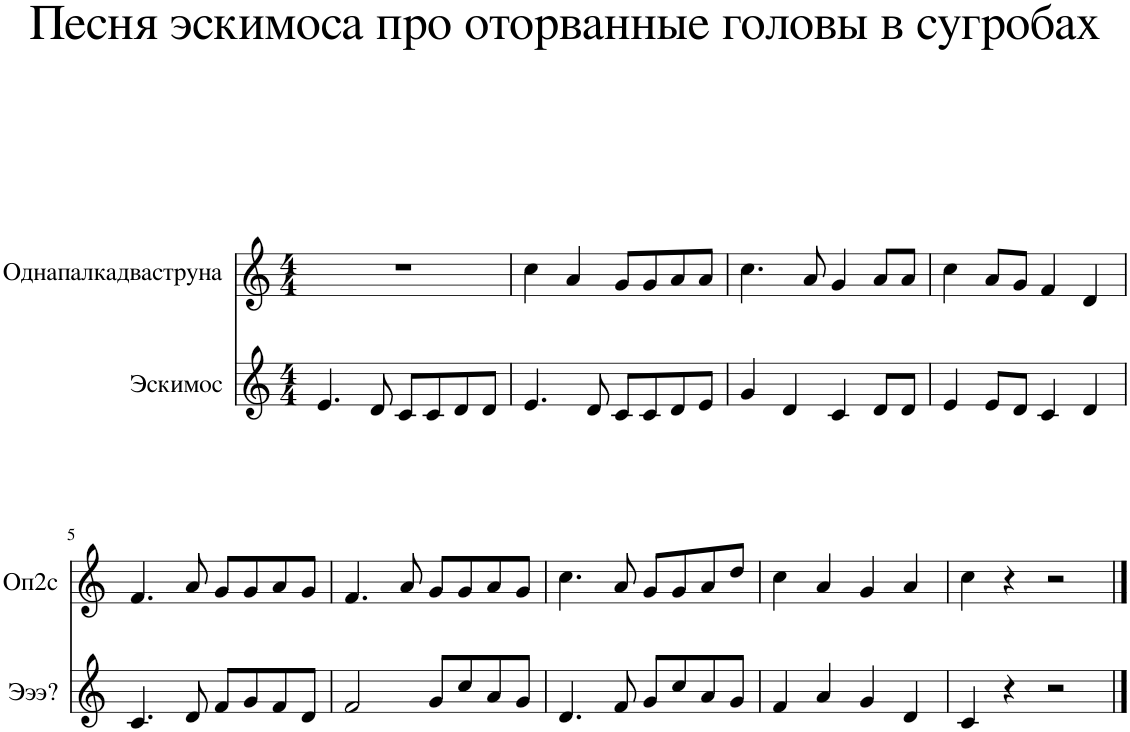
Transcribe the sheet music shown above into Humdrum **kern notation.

**kern	**kern
*part2	*part1
*staff2	*staff1
*I"Эскимос	*I"Однапалкадваструна
*clefG2	*clefG2
*k[]	*k[]
*M4/4	*M4/4
=1	=1
4.e/	1r
8d/	.
8c/L	.
8c/	.
8d/	.
8d/J	.
=2	=2
4.e/	4cc\
.	4a/
8d/	.
8c/L	8g/L
8c/	8g/
8d/	8a/
8e/J	8a/J
=3	=3
4g/	4.cc\
4d/	.
.	8a/
4c/	4g/
8d/L	8a/L
8d/J	8a/J
=4	=4
4e/	4cc\
8e/L	8a/L
8d/J	8g/J
4c/	4f/
4d/	4d/
!!LO:LB:g=z
=5	=5
4.c/	4.f/
8d/	8a/
8f/L	8g/L
8g/	8g/
8f/	8a/
8d/J	8g/J
=6	=6
2f/	4.f/
.	8a/
8g/L	8g/L
8cc/	8g/
8a/	8a/
8g/J	8g/J
=7	=7
4.d/	4.cc\
8f/	8a/
8g/L	8g/L
8cc/	8g/
8a/	8a/
8g/J	8dd/J
=8	=8
4f/	4cc\
4a/	4a/
4g/	4g/
4d/	4a/
=9	=9
4c/	4cc\
4r	4r
2r	2r
==	==
*-	*-
